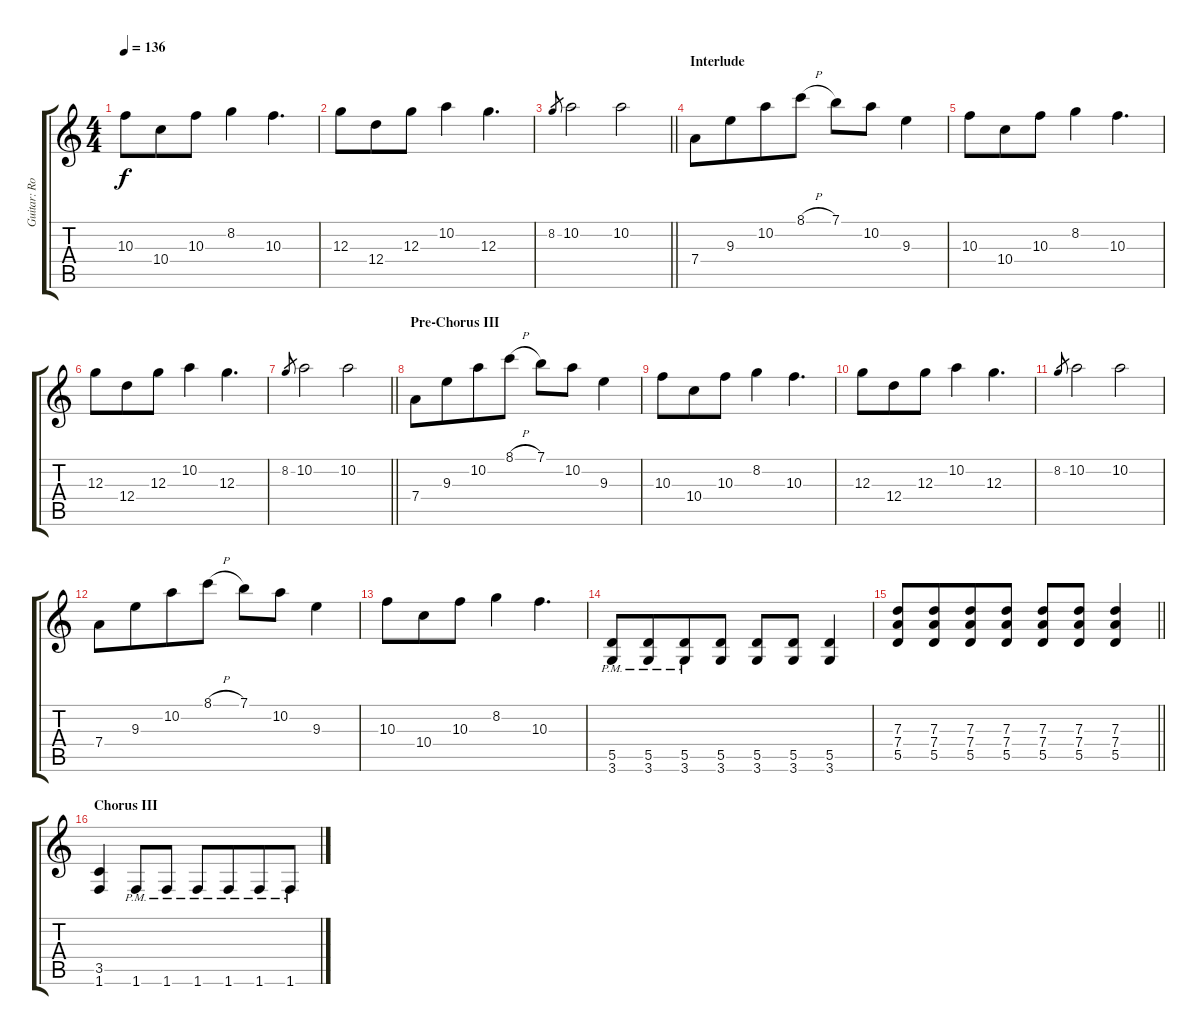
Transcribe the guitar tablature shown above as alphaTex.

\track ("Guitar: Rob" "Guitar: Ro") {instrument distortionguitar}
\staff {score tabs}
\tuning (E4 B3 G3 D3 A2 E2) {hide}
\ts (4 4)
\tempo 136
\clef g2
\ks c
10.3.8{dy f} 10.4.8{beam merge} 10.3.8 8.2.4 10.3.4{d} |
12.3.8 12.4.8{beam merge} 12.3.8 10.2.4 12.3.4{d} |
\barLineRight lightlight
8.2.8{gr} 10.2.2 10.2.2 |
\section ("" "Interlude")
7.4.8 9.3.8{beam merge} 10.2.8 8.1{h}.8 7.1.8 10.2.8 9.3.4 |
10.3.8 10.4.8{beam merge} 10.3.8 8.2.4 10.3.4{d} |
12.3.8 12.4.8{beam merge} 12.3.8 10.2.4 12.3.4{d} |
\barLineRight lightlight
8.2.8{gr} 10.2.2 10.2.2 |
\section ("" "Pre-Chorus III")
7.4.8 9.3.8{beam merge} 10.2.8 8.1{h}.8 7.1.8 10.2.8 9.3.4 |
10.3.8 10.4.8{beam merge} 10.3.8 8.2.4 10.3.4{d} |
12.3.8 12.4.8{beam merge} 12.3.8 10.2.4 12.3.4{d} |
8.2.8{gr} 10.2.2 10.2.2 |
7.4.8 9.3.8{beam merge} 10.2.8 8.1{h}.8 7.1.8 10.2.8 9.3.4 |
10.3.8 10.4.8{beam merge} 10.3.8 8.2.4 10.3.4{d} |
(5.5{pm} 3.6{pm}).8 (5.5{pm} 3.6{pm}).8{beam merge} (5.5{pm} 3.6{pm}).8 (5.5 3.6).8 (5.5 3.6).8 (5.5 3.6).8 (5.5 3.6).4 |
\barLineRight lightlight
(7.3 7.4 5.5).8 (7.3 7.4 5.5).8{beam merge} (7.3 7.4 5.5).8 (7.3 7.4 5.5).8 (7.3 7.4 5.5).8 (7.3 7.4 5.5).8{beam merge} (7.3 7.4 5.5).4 |
\section ("" "Chorus III")
(3.5 1.6).4 1.6{pm}.8 1.6{pm}.8 1.6{pm}.8 1.6{pm}.8{beam merge} 1.6{pm}.8 1.6{pm}.8
